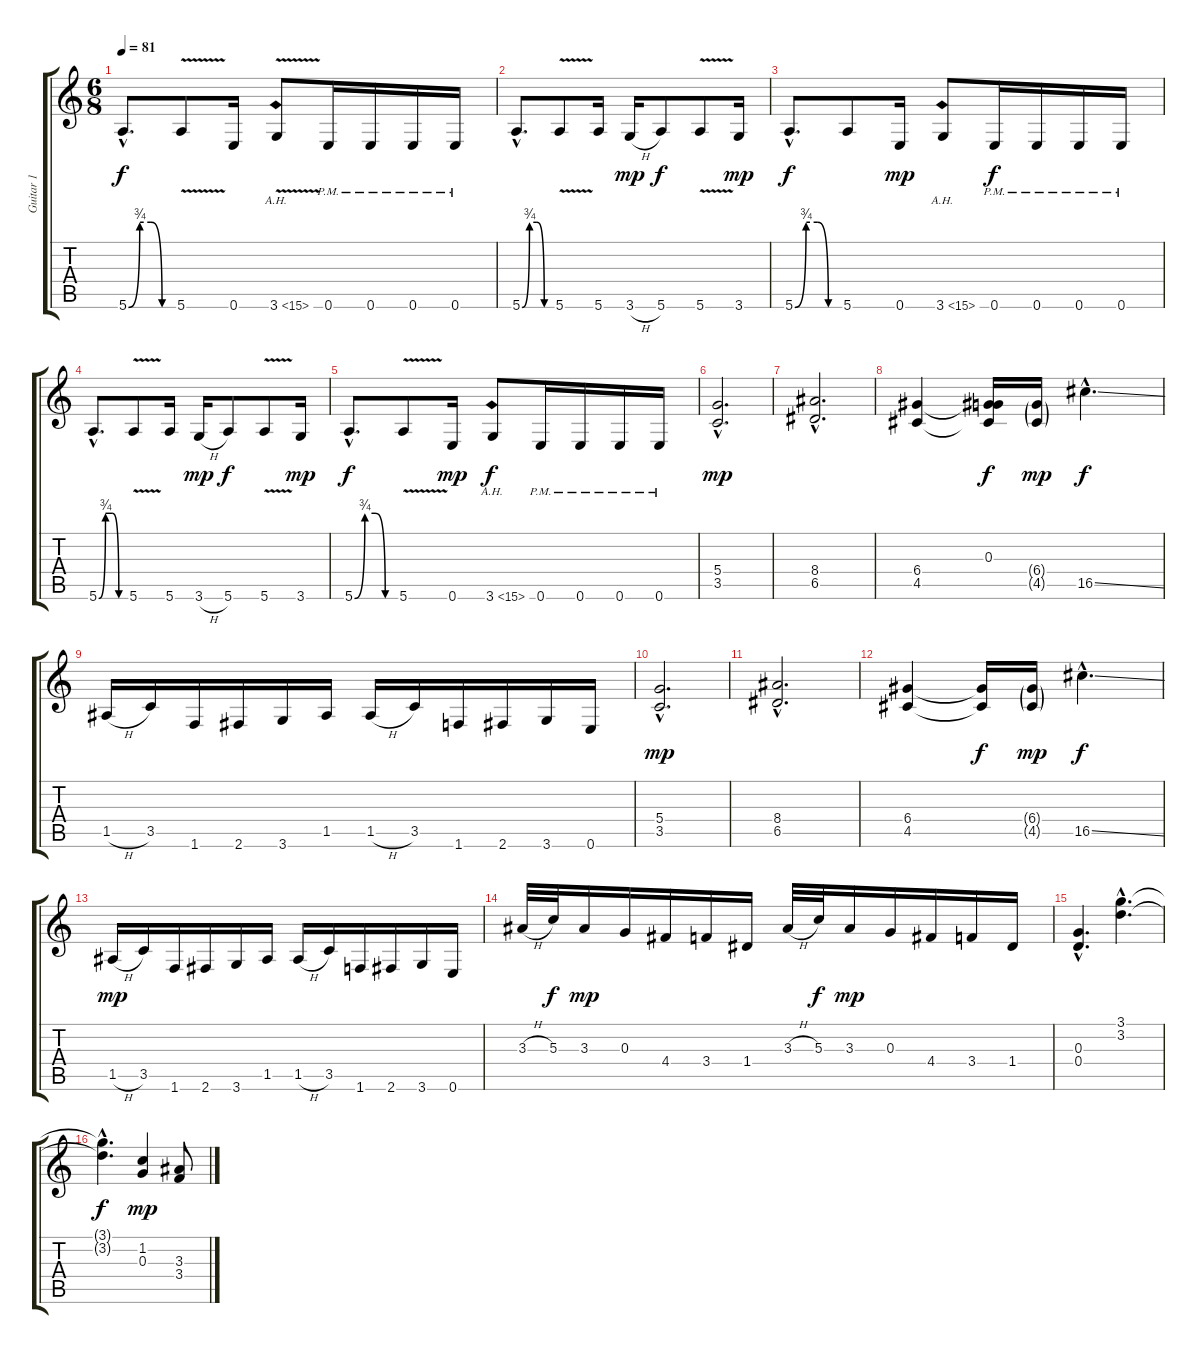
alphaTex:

\track ("Guitar 1" "Guitar 1") {instrument overdrivenguitar}
\staff {score tabs}
\tuning (E4 B3 G3 D3 A2 E2) {hide}
\ts (6 8)
\tempo 81
\clef g2
\ks c
5.6{be (custom 0 0 15 3 30 3 45 0 60 0) hac}.8{d dy f} 5.6{v}.8 0.6.16 3.6{ah 12 v}.8 0.6{pm}.16 0.6{pm}.16 0.6{pm}.16 0.6{pm}.16 |
5.6{be (custom 0 0 15 3 30 3 45 0 60 0) hac}.8{d} 5.6{v}.8 5.6.16 3.6{h}.16{dy mp} 5.6.8{dy f} 5.6{v}.8 3.6.16{dy mp} |
5.6{be (custom 0 0 15 3 30 3 45 0 60 0) hac}.8{d dy f} 5.6.8 0.6.16{dy mp} 3.6{ah 12}.8 0.6{pm}.16{dy f} 0.6{pm}.16 0.6{pm}.16 0.6{pm}.16 |
5.6{be (custom 0 0 15 3 30 3 45 0 60 0) hac}.8{d} 5.6{v}.8 5.6.16 3.6{h}.16{dy mp} 5.6.8{dy f} 5.6{v}.8 3.6.16{dy mp} |
5.6{be (custom 0 0 15 3 30 3 45 0 60 0) hac}.8{d dy f} 5.6{v}.8 0.6.16{dy mp} 3.6{ah 12}.8{dy f} 0.6{pm}.16 0.6{pm}.16 0.6{pm}.16 0.6{pm}.16 |
(5.4{hac} 3.5{hac}).2{d dy mp} |
(8.4{hac} 6.5{hac}).2{d} |
(6.4 4.5).4 (0.3 6.4{t} 4.5{t}).16{dy f} (6.4{g} 4.5{g}).16{dy mp} 16.5{ss hac}.4{d dy f} |
1.5{h}.16 3.5.16 1.6.16 2.6.16 3.6.16 1.5.16 1.5{h}.16 3.5.16 1.6.16 2.6.16 3.6.16 0.6.16 |
(5.4{hac} 3.5{hac}).2{d dy mp} |
(8.4{hac} 6.5{hac}).2{d} |
(6.4 4.5).4 (6.4{t} 4.5{t}).16{dy f} (6.4{g} 4.5{g}).16{dy mp} 16.5{ss hac}.4{d dy f} |
1.5{h}.16{dy mp} 3.5.16 1.6.16 2.6.16 3.6.16 1.5.16 1.5{h}.16 3.5.16 1.6.16 2.6.16 3.6.16 0.6.16 |
3.3{h}.32 5.3.32{dy f} 3.3.16{dy mp} 0.3.16 4.4.16 3.4.16 1.4.16 3.3{h}.32 5.3.32{dy f} 3.3.16{dy mp} 0.3.16 4.4.16 3.4.16 1.4.16 |
(0.3{hac} 0.4{hac}).4{d} (3.1{hac} 3.2{hac}).4{d} |
(3.1{hac t} 3.2{hac t}).4{d dy f} (1.2 0.3).4{dy mp} (3.3 3.4).8
